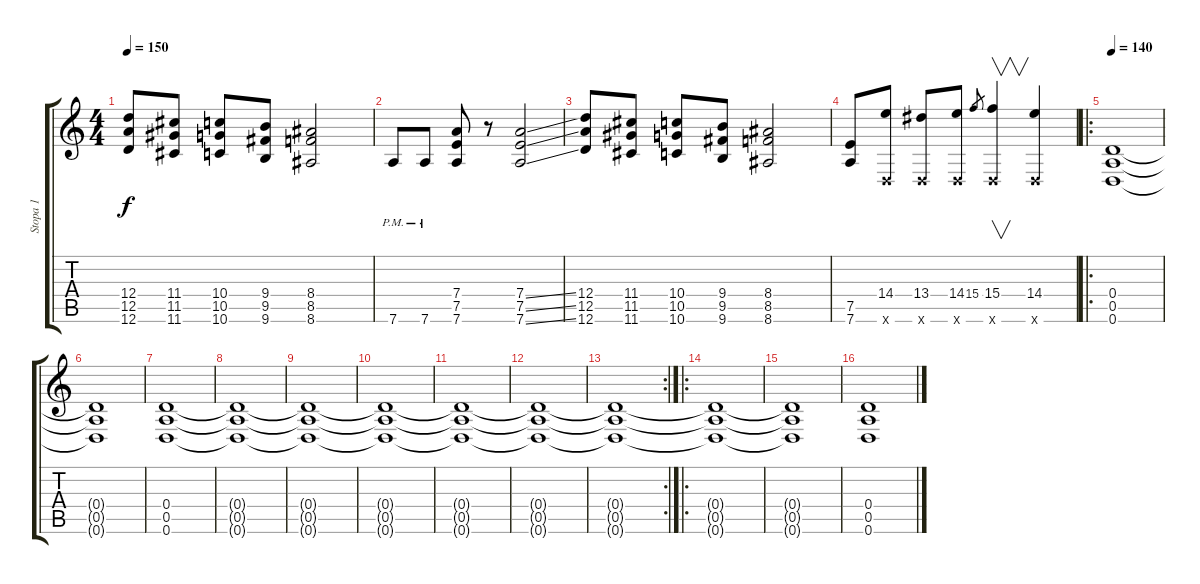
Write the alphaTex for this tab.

\track ("Stopa 1" "Stopa 1") {instrument distortionguitar}
\staff {score tabs}
\tuning (E4 B3 G3 D3 A2 D2) {hide}
\ts (4 4)
\tempo 150
\clef g2
\ks c
(12.4 12.5 12.6).8{dy f} (11.4 11.5 11.6).8 (10.4 10.5 10.6).8 (9.4 9.5 9.6).8 (8.4 8.5 8.6).2 |
7.6{pm}.8 7.6{pm}.8 (7.4 7.5 7.6).8 r.8 (7.4{ss} 7.5{ss} 7.6{ss}).2 |
(12.4 12.5 12.6).8 (11.4 11.5 11.6).8 (10.4 10.5 10.6).8 (9.4 9.5 9.6).8 (8.4 8.5 8.6).2 |
(7.5 7.6).8 (14.4 0.6{x}).8 (13.4 0.6{x}).8 (14.4 0.6{x}).8 15.4.8{gr} (15.4 0.6{x}).4{v} (14.4 0.6{x}).4 |
\ro
\tempo 145
\tempo 140
(0.4 0.5 0.6).1 |
(0.4{t} 0.5{t} 0.6{t}).1 |
(0.4 0.5 0.6).1 |
(0.4{t} 0.5{t} 0.6{t}).1 |
(0.4{t} 0.5{t} 0.6{t}).1{volume 12} |
(0.4{t} 0.5{t} 0.6{t}).1 |
(0.4{t} 0.5{t} 0.6{t}).1 |
(0.4{t} 0.5{t} 0.6{t}).1 |
\rc 2
(0.4{t} 0.5{t} 0.6{t}).1 |
\ro
(0.4{t} 0.5{t} 0.6{t}).1{volume 9} |
(0.4{t} 0.5{t} 0.6{t}).1{volume 6} |
(0.4 0.5 0.6).1
